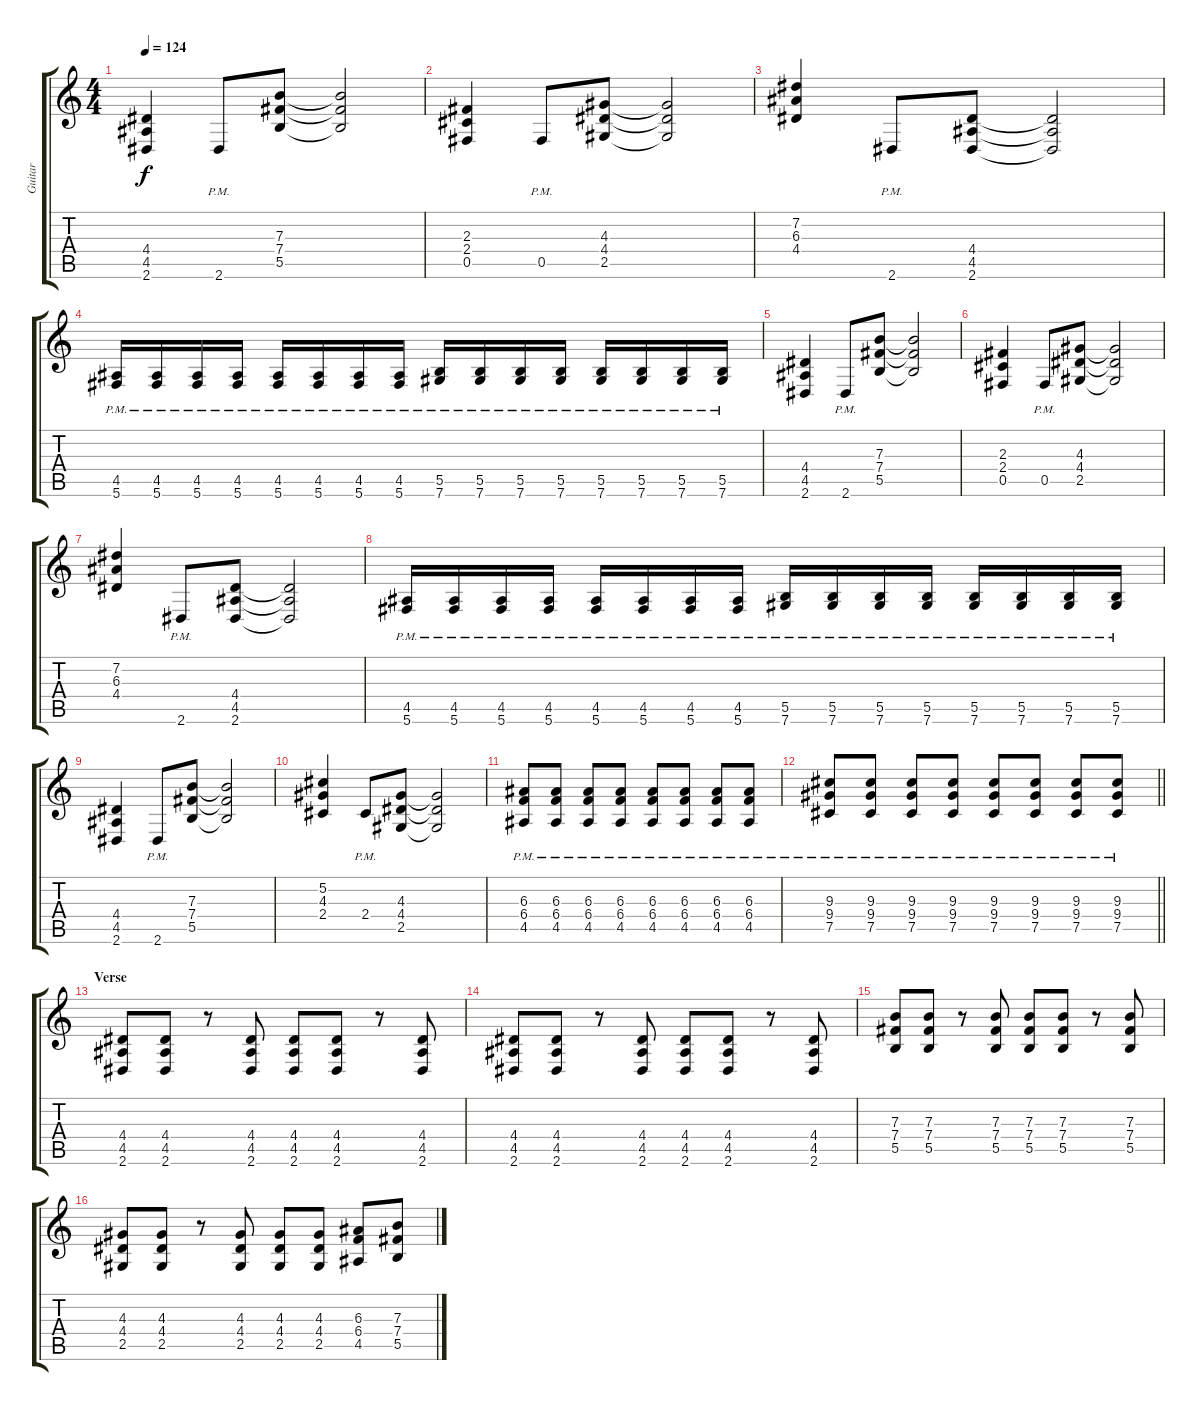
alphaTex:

\track ("Guitar" "Guitar") {instrument distortionguitar}
\staff {score tabs}
\tuning (Db4 Ab3 E3 B2 Gb2 Db2) {hide}
\ts (4 4)
\tempo 124
\clef g2
\ks c
(4.4 4.5 2.6).4{dy f} 2.6{pm}.8 (7.3 7.4 5.5).8 (7.3{t} 7.4{t} 5.5{t}).2 |
(2.3 2.4 0.5).4 0.5{pm}.8 (4.3 4.4 2.5).8 (4.3{t} 4.4{t} 2.5{t}).2 |
(7.2 6.3 4.4).4 2.6{pm}.8 (4.4 4.5 2.6).8 (4.4{t} 4.5{t} 2.6{t}).2 |
(4.5{pm} 5.6{pm}).16 (4.5{pm} 5.6{pm}).16 (4.5{pm} 5.6{pm}).16 (4.5{pm} 5.6{pm}).16 (4.5{pm} 5.6{pm}).16 (4.5{pm} 5.6{pm}).16 (4.5{pm} 5.6{pm}).16 (4.5{pm} 5.6{pm}).16 (5.5{pm} 7.6).16 (5.5{pm} 7.6).16 (5.5{pm} 7.6).16 (5.5{pm} 7.6).16 (5.5{pm} 7.6).16 (5.5{pm} 7.6).16 (5.5{pm} 7.6).16 (5.5{pm} 7.6).16 |
(4.4 4.5 2.6).4 2.6{pm}.8 (7.3 7.4 5.5).8 (7.3{t} 7.4{t} 5.5{t}).2 |
(2.3 2.4 0.5).4 0.5{pm}.8 (4.3 4.4 2.5).8 (4.3{t} 4.4{t} 2.5{t}).2 |
(7.2 6.3 4.4).4 2.6{pm}.8 (4.4 4.5 2.6).8 (4.4{t} 4.5{t} 2.6{t}).2 |
(4.5{pm} 5.6{pm}).16 (4.5{pm} 5.6{pm}).16 (4.5{pm} 5.6{pm}).16 (4.5{pm} 5.6{pm}).16 (4.5{pm} 5.6{pm}).16 (4.5{pm} 5.6{pm}).16 (4.5{pm} 5.6{pm}).16 (4.5{pm} 5.6{pm}).16 (5.5{pm} 7.6).16 (5.5{pm} 7.6).16 (5.5{pm} 7.6).16 (5.5{pm} 7.6).16 (5.5{pm} 7.6).16 (5.5{pm} 7.6).16 (5.5{pm} 7.6).16 (5.5{pm} 7.6).16 |
(4.4 4.5 2.6).4 2.6{pm}.8 (7.3 7.4 5.5).8 (7.3{t} 7.4{t} 5.5{t}).2 |
(5.2 4.3 2.4).4 2.4{pm}.8 (4.3 4.4 2.5).8 (4.3{t} 4.4{t} 2.5{t}).2 |
(6.3{pm} 6.4{pm} 4.5{pm}).8 (6.3{pm} 6.4{pm} 4.5{pm}).8 (6.3{pm} 6.4{pm} 4.5{pm}).8 (6.3{pm} 6.4{pm} 4.5{pm}).8 (6.3{pm} 6.4{pm} 4.5{pm}).8 (6.3{pm} 6.4{pm} 4.5{pm}).8 (6.3{pm} 6.4{pm} 4.5{pm}).8 (6.3{pm} 6.4{pm} 4.5{pm}).8 |
\barLineRight lightlight
(9.3 9.4{pm} 7.5).8 (9.3 9.4{pm} 7.5).8 (9.3 9.4{pm} 7.5).8 (9.3 9.4{pm} 7.5).8 (9.3 9.4{pm} 7.5).8 (9.3 9.4{pm} 7.5).8 (9.3 9.4{pm} 7.5).8 (9.3 9.4{pm} 7.5).8 |
\section ("" "Verse")
(4.4 4.5 2.6).8 (4.4 4.5 2.6).8 r.8 (4.4 4.5 2.6).8 (4.4 4.5 2.6).8 (4.4 4.5 2.6).8 r.8 (4.4 4.5 2.6).8 |
(4.4 4.5 2.6).8 (4.4 4.5 2.6).8 r.8 (4.4 4.5 2.6).8 (4.4 4.5 2.6).8 (4.4 4.5 2.6).8 r.8 (4.4 4.5 2.6).8 |
(7.3 7.4 5.5).8 (7.3 7.4 5.5).8 r.8 (7.3 7.4 5.5).8 (7.3 7.4 5.5).8 (7.3 7.4 5.5).8 r.8 (7.3 7.4 5.5).8 |
(4.3 4.4 2.5).8 (4.3 4.4 2.5).8 r.8 (4.3 4.4 2.5).8 (4.3 4.4 2.5).8 (4.3 4.4 2.5).8 (6.3 6.4 4.5).8 (7.3 7.4 5.5).8
